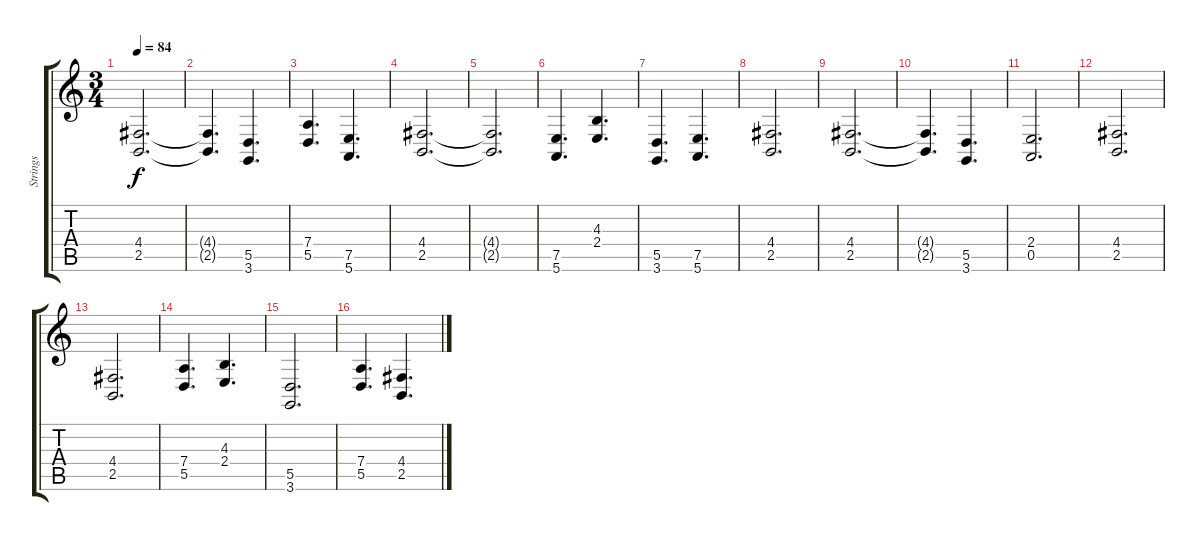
\track ("Strings" "Strings") {instrument stringensemble2}
\staff {score tabs}
\tuning (E4 B3 G3 D3 A2 E2) {hide}
\ts (3 4)
\tempo 84
\clef g2
\ks c
(4.4 2.5).2{d dy f} |
(4.4{t} 2.5{t}).4{d} (5.5 3.6).4{d} |
(7.4 5.5).4{d} (7.5 5.6).4{d} |
(4.4 2.5).2{d} |
(4.4{t} 2.5{t}).2{d} |
(7.5 5.6).4{d} (4.3 2.4).4{d} |
(5.5 3.6).4{d} (7.5 5.6).4{d} |
(4.4 2.5).2{d} |
(4.4 2.5).2{d} |
(4.4{t} 2.5{t}).4{d} (5.5 3.6).4{d} |
(2.4 0.5).2{d} |
(4.4 2.5).2{d} |
(4.4 2.5).2{d} |
(7.4 5.5).4{d} (4.3 2.4).4{d} |
(5.5 3.6).2{d} |
(7.4 5.5).4{d} (4.4 2.5).4{d}
